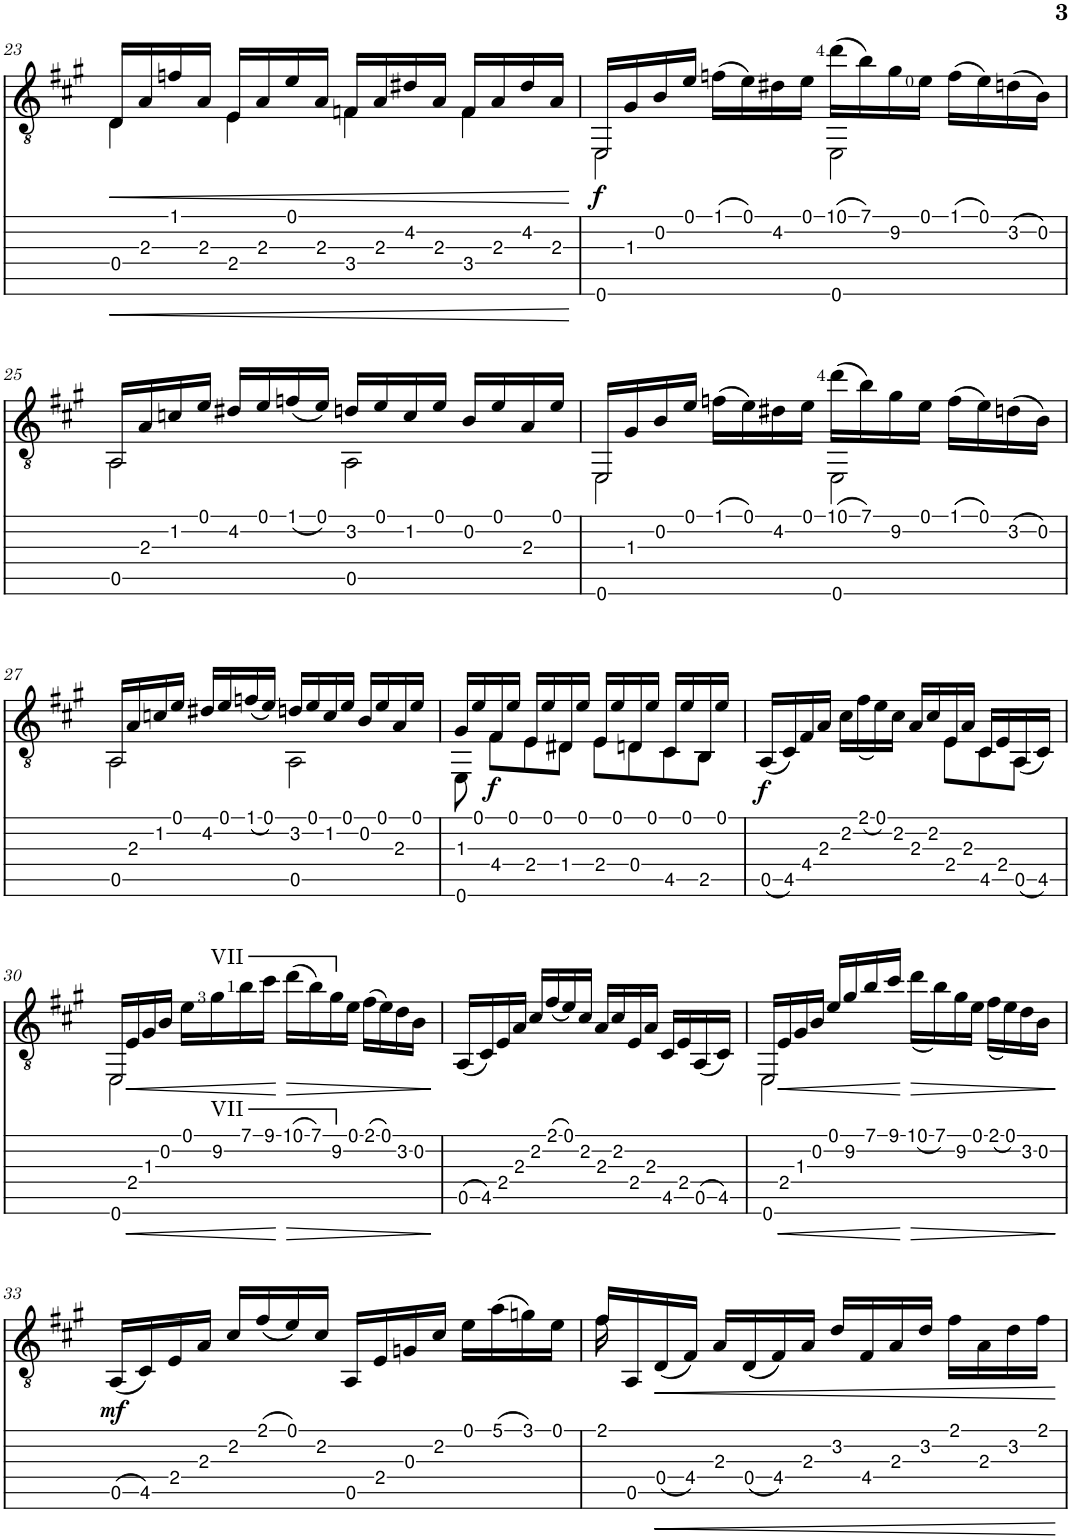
**kern	**kern	**dynam
*part1	*part1	*part1
*staff2	*staff1	*staff1/2
*I"Classical Guitar	*	*
*I'Guit.	*	*
!!LO:PB:g=z
*	*clefGv2	*
*k[f#c#g#]	*k[f#c#g#]	*
*A:	*A:	*
*M4/4	*M4/4	*
=23	=23	=23
*^	*	*
!	!	!	!LO:HP:b
*	*	*^	*
16DLL	4D	16D/LL	4D\	<
16AJ	.	16A/	.	.
16fnL	.	16fn/	.	.
16AJJ	.	16A/JJ	.	.
16ELL	4E	16E/LL	4E\	.
16AJ	.	16A/	.	.
16eL	.	16e/	.	.
16AJJ	.	16A/JJ	.	.
16FnLL	4F	16Fn/LL	4F\	.
16AJ	.	16A/	.	.
16d#XL	.	16d#X/	.	.
16AJJ	.	16A/JJ	.	.
16FLL	4F	16F/LL	4F\	.
16AJ	.	16A/	.	.
16d#L	.	16d#/	.	.
16AJJ	.	16A/JJ	.	.
*v	*v	*	*	*
*	*v	*v	*
.	.	[
=24	=24	=24
*^	*^	*
!	!	!	!	!LO:DY:b
16EELL	2EE	16EE/LL	2EE\	f
16G#J	.	16G#/	.	.
16BL	.	16B/	.	.
16eJJ	.	16e/JJ	.	.
16fnLL	.	(>16fn\LL	.	.
16eJ	.	16e\)	.	.
16d#XL	.	16d#X\	.	.
16eJJ	.	16e\JJ	.	.
16ddLL	2EE	(>16dd\LL	2EE\	.
16bJ	.	16b\)	.	.
16g#L	.	16g#\	.	.
16eJJ	.	16e\JJ	.	.
16fLL	.	(>16f\LL	.	.
16eJ	.	16e\)	.	.
16dnL	.	(>16dn\	.	.
16BJJ	.	16B\JJ)	.	.
!!LO:LB:g=z	!!
=25	=25	=25	=25	=25
16AALL	2AA	16AA/LL	2AA\	.
16AJ	.	16A/	.	.
16cnL	.	16cn/	.	.
16eJJ	.	16e/JJ	.	.
16d#XLL	.	16d#X/LL	.	.
16eJ	.	16e/	.	.
16fnL	.	(<16fn/	.	.
16eJJ	.	16e/JJ)	.	.
16dnLL	2AA	16dn/LL	2AA\	.
16eJ	.	16e/	.	.
16cL	.	16c/	.	.
16eJJ	.	16e/JJ	.	.
16BLL	.	16B/LL	.	.
16eJ	.	16e/	.	.
16AL	.	16A/	.	.
16eJJ	.	16e/JJ	.	.
=26	=26	=26	=26	=26
16EELL	2EE	16EE/LL	2EE\	.
16G#J	.	16G#/	.	.
16BL	.	16B/	.	.
16eJJ	.	16e/JJ	.	.
16fnLL	.	(>16fn\LL	.	.
16eJ	.	16e\)	.	.
16d#XL	.	16d#X\	.	.
16eJJ	.	16e\JJ	.	.
16ddLL	2EE	(>16dd\LL	2EE\	.
16bJ	.	16b\)	.	.
16g#L	.	16g#\	.	.
16eJJ	.	16e\JJ	.	.
16fLL	.	(>16f\LL	.	.
16eJ	.	16e\)	.	.
16dnL	.	(>16dn\	.	.
16BJJ	.	16B\JJ)	.	.
!!LO:LB:g=z	!!
=27	=27	=27	=27	=27
16AALL	2AA	16AA/LL	2AA\	.
16AJ	.	16A/	.	.
16cnL	.	16cn/	.	.
16eJJ	.	16e/JJ	.	.
16d#XLL	.	16d#X/LL	.	.
16eJ	.	16e/	.	.
16fnL	.	(<16fn/	.	.
16eJJ	.	16e/JJ)	.	.
16dnLL	2AA	16dn/LL	2AA\	.
16eJ	.	16e/	.	.
16cL	.	16c/	.	.
16eJJ	.	16e/JJ	.	.
16BLL	.	16B/LL	.	.
16eJ	.	16e/	.	.
16AL	.	16A/	.	.
16eJJ	.	16e/JJ	.	.
=28	=28	=28	=28	=28
16G#LL	8EEL	16G#/LL	8EE\	.
16eJ	.	16e/	.	.
!	!	!	!	!LO:DY:b
16F#L	8F#J	16F#/	8F#\L	f
16eJJ	.	16e/JJ	.	.
16ELL	8EL	16E/LL	8E\	.
16eJ	.	16e/	.	.
16D#XL	8D#J	16D#X/	8D#\J	.
16eJJ	.	16e/JJ	.	.
16ELL	8EL	16E/LL	8E\L	.
16eJ	.	16e/	.	.
16DnL	8DJ	16Dn/	8D\	.
16eJJ	.	16e/JJ	.	.
16C#LL	8C#L	16C#/LL	8C#\	.
16eJ	.	16e/	.	.
16BBL	8BBJ	16BB/	8BB\J	.
16eJJ	.	16e/JJ	.	.
=29	=29	=29	=29	=29
!	!	!	!	!LO:DY:b
16AALL	2ryy	(<16AA/LL	2ryy	f
16C#J	.	16C#/)	.	.
16F#L	.	16F#/	.	.
16AJJ	.	16A/JJ	.	.
16c#LL	.	16c#\LL	.	.
16f#J	.	(<16f#\	.	.
16eL	.	16e\)	.	.
16c#JJ	.	16c#\JJ	.	.
16ALL	8ryy	16A/LL	8ryy	.
16c#J	.	16c#/	.	.
16EL	8E	16E/	8E\L	.
16AJJ	.	16A/JJ	.	.
16C#LL	8C#L	16C#/LL	8C#\	.
16EJ	.	16E/	.	.
16AAL	8AAJ	(<16AA/	8AA\J	.
16C#JJ	.	16C#/JJ)	.	.
!!LO:LB:g=z	!!
=30	=30	=30	=30	=30
16EELL	2EE	16EE/LL	2EE\	.
!	!	!	!	!LO:HP:b
16EJ	.	16E/	.	<
16G#L	.	16G#/	.	.
16BJJ	.	16B/JJ	.	.
16eLL	.	16e\LL	.	.
!	!	!LO:TX:a:t=VII	!	!
!LO:TX:a:t=VII	!	!	!	!
16g#J	.	16g#\	.	.
16bL	.	16b\	.	.
16cc#JJ	.	16cc#\JJ	.	.
!	!	!	!	!LO:HP:n=1:b
16ddLL	2r	(>16dd\LL	2ryy	[ >
16bJ	.	16b\)	.	.
16g#L	.	16g#\	.	.
16eJJ	.	16e\JJ	.	.
16f#LL	.	(>16f#\LL	.	.
16eJ	.	16e\)	.	.
16dL	.	16d\	.	.
16BJJ	.	16B\JJ	.	.
*v	*v	*	*	*
*	*v	*v	*
.	.	]
=31	=31	=31
16AALL	(16AA/LL	.
16C#J	16C#/)	.
16EL	16E/	.
16AJJ	16A/JJ	.
16c#LL	16c#/LL	.
16f#J	(16f#/	.
16eL	16e/)	.
16c#JJ	16c#/JJ	.
16ALL	16A/LL	.
16c#J	16c#/	.
16EL	16E/	.
16AJJ	16A/JJ	.
16C#LL	16C#/LL	.
16EJ	16E/	.
16AAL	(16AA/	.
16C#JJ	16C#/JJ)	.
=32	=32	=32
*^	*^	*
16EELL	2EE	16EE/LL	2EE\	.
!	!	!	!	!LO:HP:b
16EJ	.	16E/	.	<
16G#L	.	16G#/	.	.
16BJJ	.	16B/JJ	.	.
16eLL	.	16e/LL	.	.
16g#J	.	16g#/	.	.
16bL	.	16b/	.	.
16cc#JJ	.	16cc#/JJ	.	.
!	!	!	!	!LO:HP:n=1:b
16ddLL	2r	(<16dd\LL	2ryy	[ >
16bJ	.	16b\)	.	.
16g#L	.	16g#\	.	.
16eJJ	.	16e\JJ	.	.
16f#LL	.	(<16f#\LL	.	.
16eJ	.	16e\)	.	.
16dL	.	16d\	.	.
16BJJ	.	16B\JJ	.	.
*v	*v	*	*	*
*	*v	*v	*
.	.	]
!!LO:LB:g=z
=33	=33	=33
!	!	!LO:DY:b
16AALL	(16AA/LL	mf
16C#J	16C#/)	.
16EL	16E/	.
16AJJ	16A/JJ	.
16c#LL	16c#/LL	.
16f#J	(16f#/	.
16eL	16e/)	.
16c#JJ	16c#/JJ	.
16AALL	16AA/LL	.
16EJ	16E/	.
16GnL	16Gn/	.
16c#JJ	16c#/JJ	.
16eLL	16e\LL	.
16aJ	(16a\	.
16gnL	16gn\)	.
16eJJ	16e\JJ	.
=34	=34	=34
*^	*^	*
16f#LL	16f#	16f#/LL	16f#\	.
16AAJ	16r	16AA/	16ryy	.
!	!	!	!	!LO:HP:b
16DL	4.r	(<16D/	4.ryy	<
16F#JJ	.	16F#/JJ)	.	.
16ALL	.	16A/LL	.	.
16DJ	.	(<16D/	.	.
16F#L	.	16F#/)	.	.
16AJJ	.	16A/JJ	.	.
16dLL	2r	16d/LL	2ryy	.
16F#J	.	16F#/	.	.
16AL	.	16A/	.	.
16dJJ	.	16d/JJ	.	.
16f#LL	.	16f#\LL	.	.
16AJ	.	16A\	.	.
16dL	.	16d\	.	.
16f#JJ	.	16f#\JJ	.	.
*v	*v	*	*	*
*	*v	*v	*
.	.	[
=	=	=
*-	*-	*-
